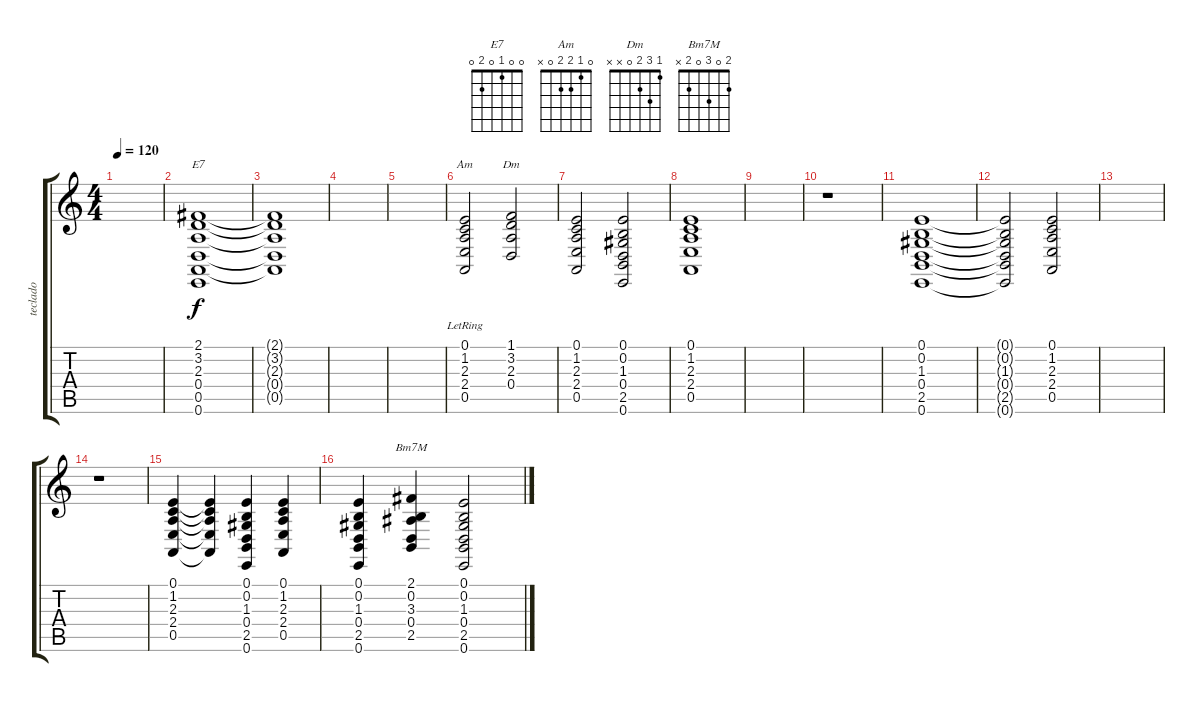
\track ("teclado" "teclado") {instrument synthstrings1}
\staff {score tabs}
\tuning (E4 B3 G3 D3 A2 E2) {hide}
\chord ("E7" 0 0 1 0 2 0)
\chord ("Am" 0 1 2 2 0 x)
\chord ("Dm" 1 3 2 0 x x)
\chord ("Bm7M" 2 0 3 0 2 x)
\ts (4 4)
\tempo 120
\clef g2
\ks c
|
(2.1 3.2 2.3 0.4 0.5 0.6).1{ch "E7"} |
(2.1{t} 3.2{t} 2.3{t} 0.4{t} 0.5{t}).1 |
|
|
(0.1{lr} 1.2 2.3 2.4 0.5).2{ch "Am"} (1.1 3.2 2.3 0.4).2{ch "Dm"} |
(0.1 1.2 2.3 2.4 0.5).2 (0.1 0.2 1.3 0.4 2.5 0.6).2 |
(0.1 1.2 2.3 2.4 0.5).1 |
|
r.1 |
(0.1 0.2 1.3 0.4 2.5 0.6).1 |
(0.1{t} 0.2{t} 1.3{t} 0.4{t} 2.5{t} 0.6{t}).2 (0.1 1.2 2.3 2.4 0.5).2 |
|
r.1 |
(0.1 1.2 2.3 2.4 0.5).4 (0.1{t} 1.2{t} 2.3{t} 2.4{t} 0.5{t}).4 (0.1 0.2 1.3 0.4 2.5 0.6).4 (0.1 1.2 2.3 2.4 0.5).4 |
(0.1 0.2 1.3 0.4 2.5 0.6).4 (2.1 0.2 3.3 0.4 2.5).4{ch "Bm7M"} (0.1 0.2 1.3 0.4 2.5 0.6).2
